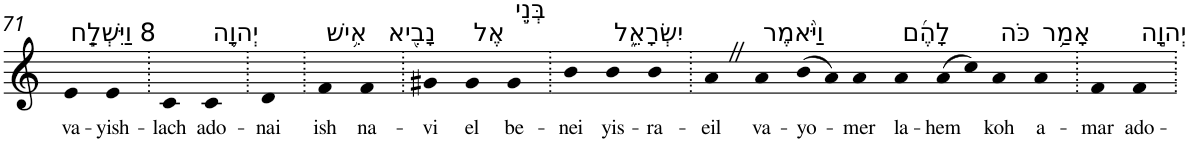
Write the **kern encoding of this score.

**kern	**text
*part1	*part1
*staff1	*staff1
*I"Piano	*
*I'Pno	*
!!LO:PB:g=z
*clefG2	*
*k[]	*
=71	=71
!LO:TX:a:t=8 וַיִּשְׁלַ֧ח	!
!	!LO:LY:b
4e	va-
!	!LO:LY:b
4e	-yish-
=72.	=72.
!	!LO:LY:b
4c	-lach
!LO:TX:a:t=יְהוָ֛ה	!
!	!LO:LY:b
4c	ado-
=73.	=73.
!	!LO:LY:b
4d	-nai
=74.	=74.
!LO:TX:a:t=אִ֥ישׁ	!
!	!LO:LY:b
4f	ish
!LO:TX:a:t=נָבִ֖יא	!
!	!LO:LY:b
4f	na-
=75.	=75.
!	!LO:LY:b
4g#X	-vi
!LO:TX:a:t=אֶל	!
!	!LO:LY:b
4g#	el
!LO:TX:a:t=בְּנֵ֣י	!
!	!LO:LY:b
4g#	be-
=76.	=76.
!	!LO:LY:b
4b	-nei
!LO:TX:a:t=יִשְׂרָאֵ֑ל	!
!	!LO:LY:b
4b	yis-
!	!LO:LY:b
4b	-ra-
=77.	=77.
!	!LO:LY:b
4aZ	-eil
!LO:TX:a:t=וַיֹּ֨אמֶר	!
!	!LO:LY:b
4a	va-
!	!LO:LY:b
(>8b	-yo-
8a)	.
!	!LO:LY:b
4a	-mer
!LO:TX:a:t=לָהֶ֜ם	!
!	!LO:LY:b
4a	la-
!	!LO:LY:b
(>8a	-hem
8cc)	.
!LO:TX:a:t=כֹּה	!
!	!LO:LY:b
4a	koh
!LO:TX:a:t=אָמַ֥ר	!
!	!LO:LY:b
4a	a-
=78.	=78.
!	!LO:LY:b
4f	-mar
!LO:TX:a:t=יְהוָ֣ה	!
!	!LO:LY:b
4f	ado-
=.	=.
*-	*-
